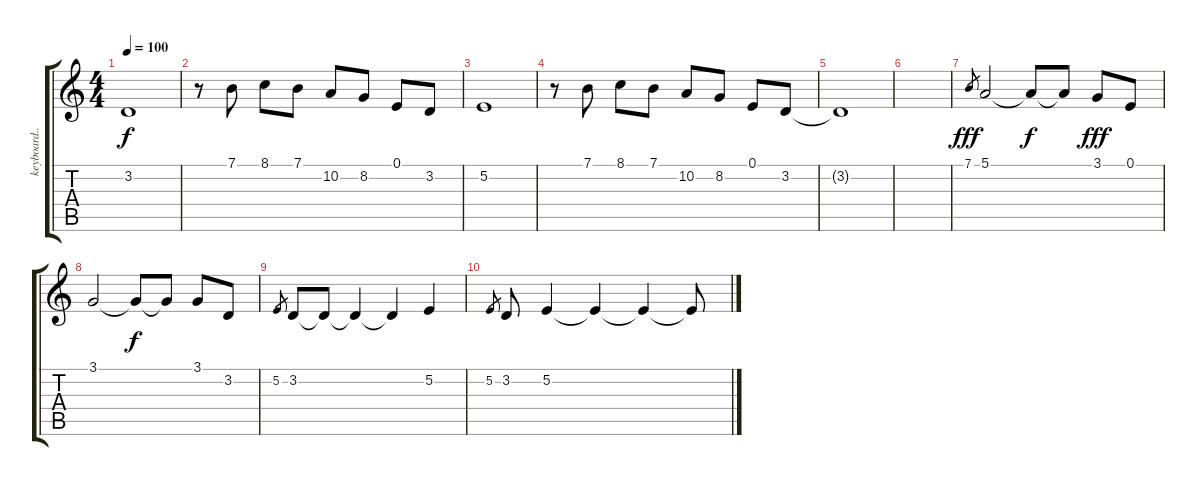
\track ("keyboard..," "keyboard..") {instrument pad4choir}
\staff {score tabs}
\tuning (E4 B3 G3 D3 A2 E2) {hide}
\ts (4 4)
\tempo 100
\clef g2
\ks c
3.2{t}.1{dy f} |
r.8 7.1.8 8.1.8 7.1.8 10.2.8 8.2.8 0.1.8 3.2.8 |
5.2.1 |
r.8 7.1.8 8.1.8 7.1.8 10.2.8 8.2.8 0.1.8 3.2.8 |
3.2{t}.1 |
|
7.1.8{gr dy fff} 5.1.2 5.1{t}.8{dy f} 5.1{t}.8 3.1.8{dy fff} 0.1.8 |
3.1.2 3.1{t}.8{dy f} 3.1{t}.8 3.1.8 3.2.8 |
5.2.8{gr} 3.2.8 3.2{t}.8 3.2{t}.4 3.2{t}.4 5.2.4 |
5.2.8{gr} 3.2.8 5.2.4 5.2{t}.4 5.2{t}.4 5.2{t}.8
